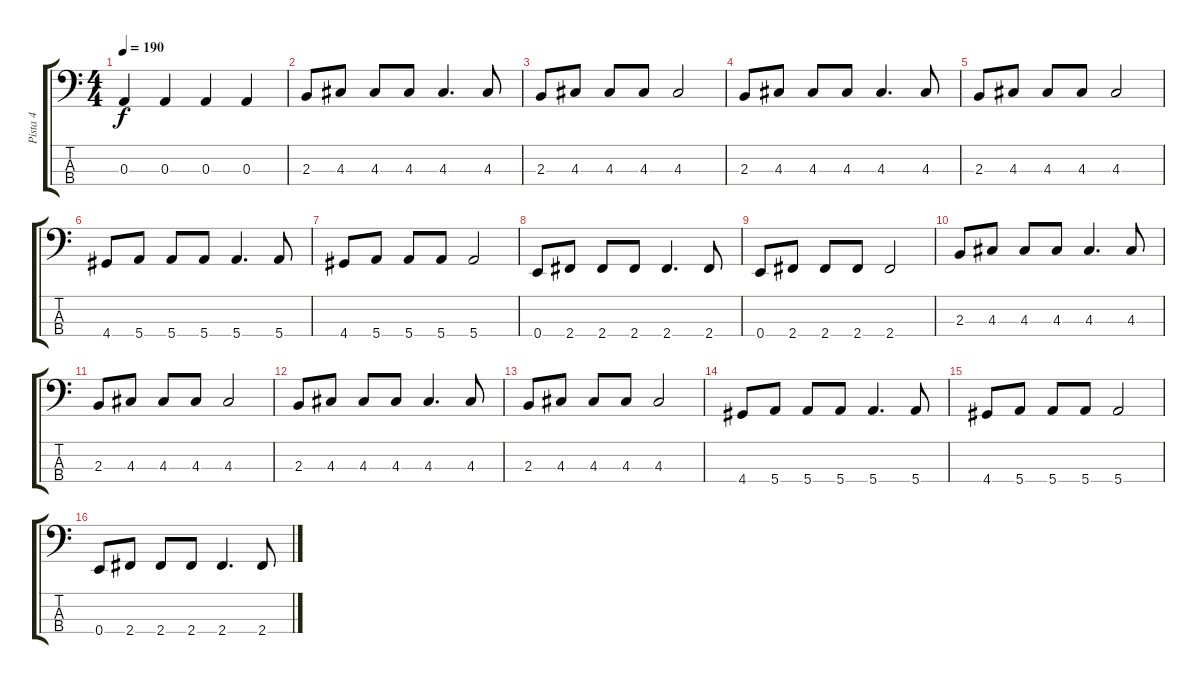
\track ("Pista 4" "Pista 4") {instrument electricbassfinger}
\staff {score tabs}
\tuning (G2 D2 A1 E1) {hide}
\ts (4 4)
\tempo 190
\clef f4
\ks c
0.3.4{dy f} 0.3.4 0.3.4 0.3.4 |
2.3.8 4.3.8 4.3.8 4.3.8 4.3.4{d} 4.3.8 |
2.3.8 4.3.8 4.3.8 4.3.8 4.3.2 |
2.3.8 4.3.8 4.3.8 4.3.8 4.3.4{d} 4.3.8 |
2.3.8 4.3.8 4.3.8 4.3.8 4.3.2 |
4.4.8 5.4.8 5.4.8 5.4.8 5.4.4{d} 5.4.8 |
4.4.8 5.4.8 5.4.8 5.4.8 5.4.2 |
0.4.8 2.4.8 2.4.8 2.4.8 2.4.4{d} 2.4.8 |
0.4.8 2.4.8 2.4.8 2.4.8 2.4.2 |
2.3.8 4.3.8 4.3.8 4.3.8 4.3.4{d} 4.3.8 |
2.3.8 4.3.8 4.3.8 4.3.8 4.3.2 |
2.3.8 4.3.8 4.3.8 4.3.8 4.3.4{d} 4.3.8 |
2.3.8 4.3.8 4.3.8 4.3.8 4.3.2 |
4.4.8 5.4.8 5.4.8 5.4.8 5.4.4{d} 5.4.8 |
4.4.8 5.4.8 5.4.8 5.4.8 5.4.2 |
0.4.8 2.4.8 2.4.8 2.4.8 2.4.4{d} 2.4.8
